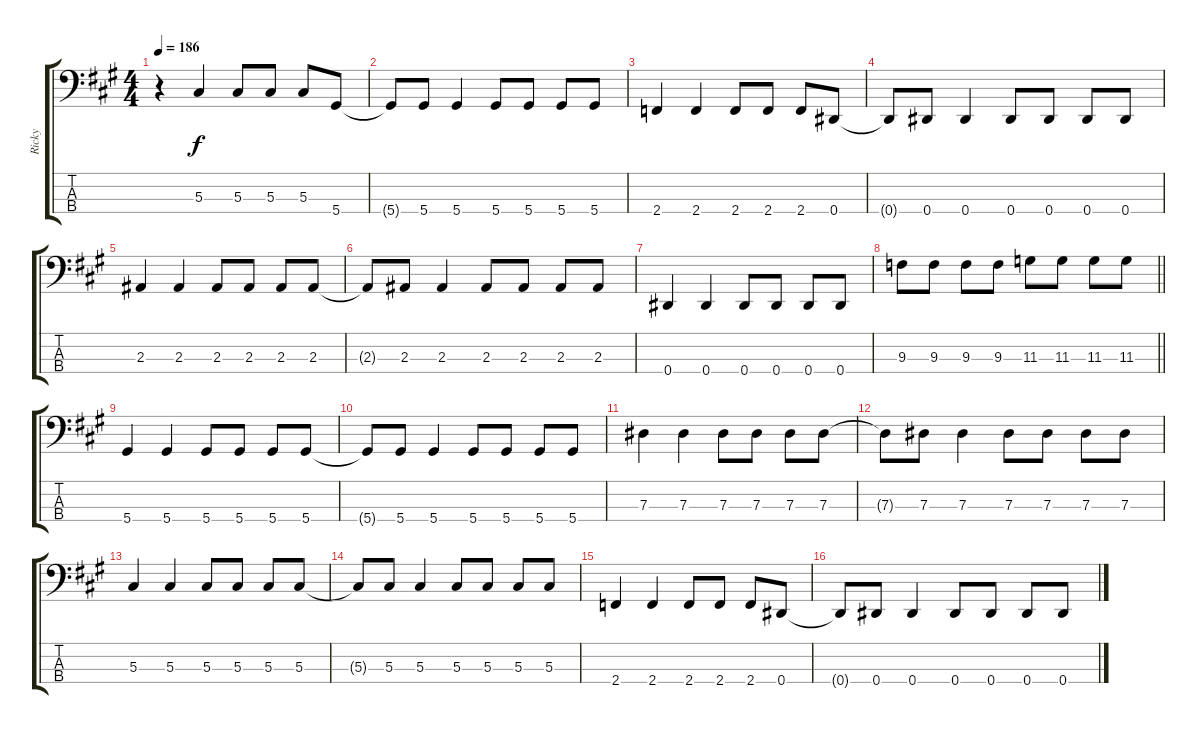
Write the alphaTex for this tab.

\track ("Ricky" "Ricky") {instrument electricbasspick}
\staff {score tabs}
\tuning (Gb2 Db2 Ab1 Eb1) {hide}
\ts (4 4)
\tempo 186
\clef f4
\ks a
r.4{dy f} 5.3.4 5.3.8 5.3.8 5.3.8 5.4.8 |
5.4{t}.8 5.4.8 5.4.4 5.4.8 5.4.8 5.4.8 5.4.8 |
2.4.4 2.4.4 2.4.8 2.4.8 2.4.8 0.4.8 |
0.4{t}.8 0.4.8 0.4.4 0.4.8 0.4.8 0.4.8 0.4.8 |
2.3.4 2.3.4 2.3.8 2.3.8 2.3.8 2.3.8 |
2.3{t}.8 2.3.8 2.3.4 2.3.8 2.3.8 2.3.8 2.3.8 |
0.4.4 0.4.4 0.4.8 0.4.8 0.4.8 0.4.8 |
\barLineRight lightlight
9.3.8 9.3.8 9.3.8 9.3.8 11.3.8 11.3.8 11.3.8 11.3.8 |
5.4.4 5.4.4 5.4.8 5.4.8 5.4.8 5.4.8 |
5.4{t}.8 5.4.8 5.4.4 5.4.8 5.4.8 5.4.8 5.4.8 |
7.3.4 7.3.4 7.3.8 7.3.8 7.3.8 7.3.8 |
7.3{t}.8 7.3.8 7.3.4 7.3.8 7.3.8 7.3.8 7.3.8 |
5.3.4 5.3.4 5.3.8 5.3.8 5.3.8 5.3.8 |
5.3{t}.8 5.3.8 5.3.4 5.3.8 5.3.8 5.3.8 5.3.8 |
2.4.4 2.4.4 2.4.8 2.4.8 2.4.8 0.4.8 |
0.4{t}.8 0.4.8 0.4.4 0.4.8 0.4.8 0.4.8 0.4.8
